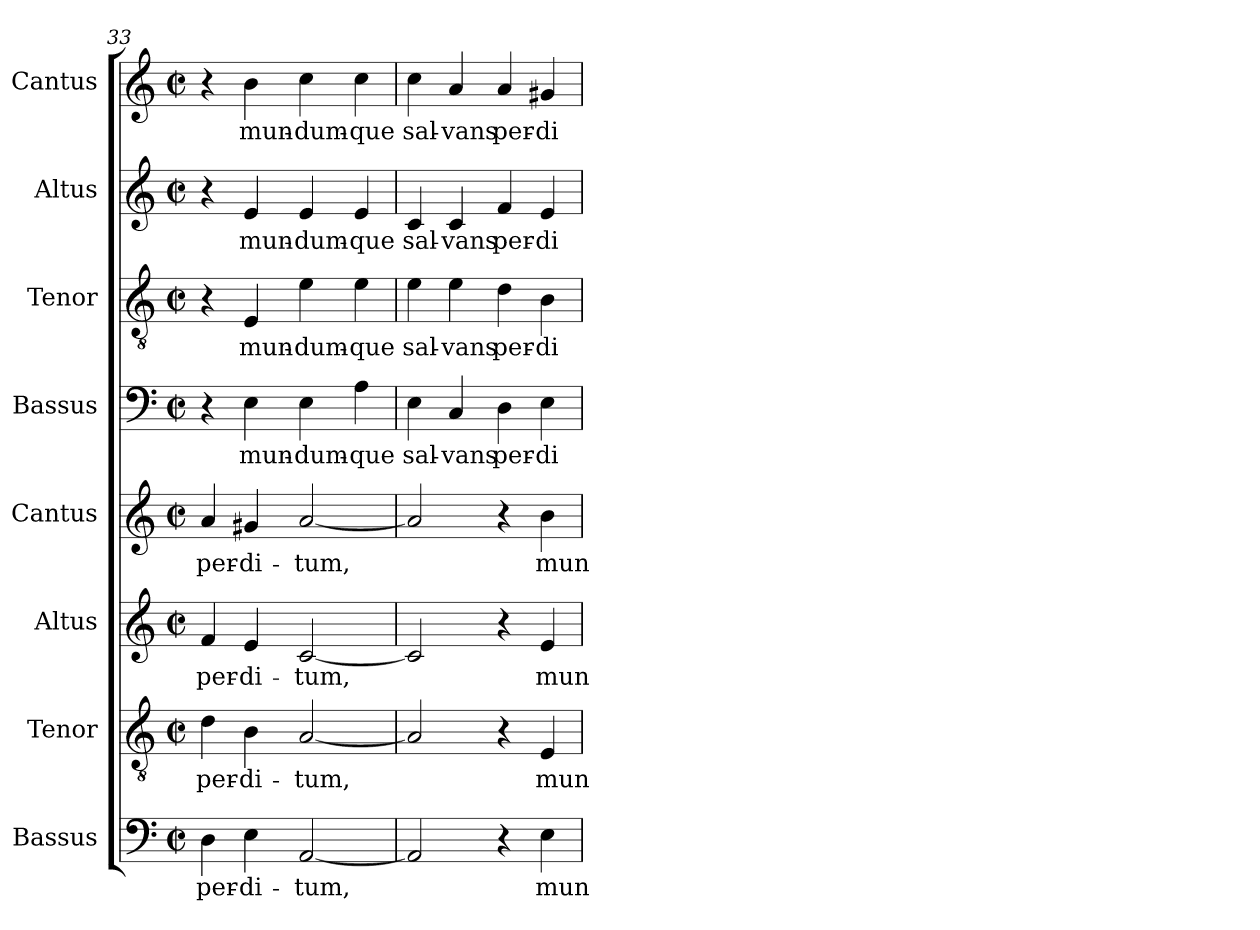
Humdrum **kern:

**kern	**text	**kern	**text	**kern	**text	**kern	**text	**kern	**text	**kern	**text	**kern	**text	**kern	**text
*part8	*part8	*part7	*part7	*part6	*part6	*part5	*part5	*part4	*part4	*part3	*part3	*part2	*part2	*part1	*part1
*staff8	*staff8	*staff7	*staff7	*staff6	*staff6	*staff5	*staff5	*staff4	*staff4	*staff3	*staff3	*staff2	*staff2	*staff1	*staff1
*I"Bassus	*	*I"Tenor	*	*I"Altus	*	*I"Cantus	*	*I"Bassus	*	*I"Tenor	*	*I"Altus	*	*I"Cantus	*
*I'B.	*	*I'T.	*	*I'A.	*	*I'S.	*	*I'B.	*	*I'T.	*	*I'A.	*	*I'S.	*
*clefF4	*	*clefGv2	*	*clefG2	*	*clefG2	*	*clefF4	*	*clefGv2	*	*clefG2	*	*clefG2	*
*	*	*ITrd7c12	*	*	*	*	*	*	*	*ITrd7c12	*	*	*	*	*
*k[]	*	*k[]	*	*k[]	*	*k[]	*	*k[]	*	*k[]	*	*k[]	*	*k[]	*
*C:	*	*C:	*	*C:	*	*C:	*	*C:	*	*C:	*	*C:	*	*C:	*
*M2/2	*	*M2/2	*	*M2/2	*	*M2/2	*	*M2/2	*	*M2/2	*	*M2/2	*	*M2/2	*
*met(c|)	*	*met(c|)	*	*met(c|)	*	*met(c|)	*	*met(c|)	*	*met(c|)	*	*met(c|)	*	*met(c|)	*
=33	=33	=33	=33	=33	=33	=33	=33	=33	=33	=33	=33	=33	=33	=33	=33
!	!LO:LY:b:color=#000000	!	!	!	!	!	!	!	!	!	!	!	!	!	!
!	!	!	!LO:LY:b:color=#000000	!	!	!	!	!	!	!	!	!	!	!	!
!	!	!	!	!	!LO:LY:b:color=#000000	!	!	!	!	!	!	!	!	!	!
!	!	!	!	!	!	!	!LO:LY:b:color=#000000	!	!	!	!	!	!	!	!
4Di\	per-	4Di\	per-	4fi/	per-	4ai/	per-	4r	.	4r	.	4r	.	4r	.
!	!LO:LY:b:color=#000000	!	!	!	!	!	!	!	!	!	!	!	!	!	!
!	!	!	!LO:LY:b:color=#000000	!	!	!	!	!	!	!	!	!	!	!	!
!	!	!	!	!	!LO:LY:b:color=#000000	!	!	!	!	!	!	!	!	!	!
!	!	!	!	!	!	!	!LO:LY:b:color=#000000	!	!	!	!	!	!	!	!
!	!	!	!	!	!	!	!	!	!LO:LY:b:color=#000000	!	!	!	!	!	!
!	!	!	!	!	!	!	!	!	!	!	!LO:LY:b:color=#000000	!	!	!	!
!	!	!	!	!	!	!	!	!	!	!	!	!	!LO:LY:b:color=#000000	!	!
!	!	!	!	!	!	!	!	!	!	!	!	!	!	!	!LO:LY:b:color=#000000
4Ei\	-di-	4BBi\	-di-	4ei/	-di-	4g#Xi/	-di-	4Ei\	mun-	4EEi/	mun-	4ei/	mun-	4bi\	mun-
!	!LO:LY:b:color=#000000	!	!	!	!	!	!	!	!	!	!	!	!	!	!
!	!	!	!LO:LY:b:color=#000000	!	!	!	!	!	!	!	!	!	!	!	!
!	!	!	!	!	!LO:LY:b:color=#000000	!	!	!	!	!	!	!	!	!	!
!	!	!	!	!	!	!	!LO:LY:b:color=#000000	!	!	!	!	!	!	!	!
!	!	!	!	!	!	!	!	!	!LO:LY:b:color=#000000	!	!	!	!	!	!
!	!	!	!	!	!	!	!	!	!	!	!LO:LY:b:color=#000000	!	!	!	!
!	!	!	!	!	!	!	!	!	!	!	!	!	!LO:LY:b:color=#000000	!	!
!	!	!	!	!	!	!	!	!	!	!	!	!	!	!	!LO:LY:b:color=#000000
[<2AAi/	-tum,	[<2AAi/	-tum,	[<2ci/	-tum,	[<2ai/	-tum,	4Ei\	-dum-	4Ei\	-dum-	4ei/	-dum-	4cci\	-dum-
!	!	!	!	!	!	!	!	!	!LO:LY:b:color=#000000	!	!	!	!	!	!
!	!	!	!	!	!	!	!	!	!	!	!LO:LY:b:color=#000000	!	!	!	!
!	!	!	!	!	!	!	!	!	!	!	!	!	!LO:LY:b:color=#000000	!	!
!	!	!	!	!	!	!	!	!	!	!	!	!	!	!	!LO:LY:b:color=#000000
.	.	.	.	.	.	.	.	4Ai\	-que	4Ei\	-que	4ei/	-que	4cci\	-que
=34	=34	=34	=34	=34	=34	=34	=34	=34	=34	=34	=34	=34	=34	=34	=34
!	!	!	!	!	!	!	!	!	!LO:LY:b:color=#000000	!	!	!	!	!	!
!	!	!	!	!	!	!	!	!	!	!	!LO:LY:b:color=#000000	!	!	!	!
!	!	!	!	!	!	!	!	!	!	!	!	!	!LO:LY:b:color=#000000	!	!
!	!	!	!	!	!	!	!	!	!	!	!	!	!	!	!LO:LY:b:color=#000000
2AAi/]	.	2AAi/]	.	2ci/]	.	2ai/]	.	4Ei\	sal-	4Ei\	sal-	4ci/	sal-	4cci\	sal-
!	!	!	!	!	!	!	!	!	!LO:LY:b:color=#000000	!	!	!	!	!	!
!	!	!	!	!	!	!	!	!	!	!	!LO:LY:b:color=#000000	!	!	!	!
!	!	!	!	!	!	!	!	!	!	!	!	!	!LO:LY:b:color=#000000	!	!
!	!	!	!	!	!	!	!	!	!	!	!	!	!	!	!LO:LY:b:color=#000000
.	.	.	.	.	.	.	.	4Ci/	-vans	4Ei\	-vans	4ci/	-vans	4ai/	-vans
!	!	!	!	!	!	!	!	!	!LO:LY:b:color=#000000	!	!	!	!	!	!
!	!	!	!	!	!	!	!	!	!	!	!LO:LY:b:color=#000000	!	!	!	!
!	!	!	!	!	!	!	!	!	!	!	!	!	!LO:LY:b:color=#000000	!	!
!	!	!	!	!	!	!	!	!	!	!	!	!	!	!	!LO:LY:b:color=#000000
4r	.	4r	.	4r	.	4r	.	4Di\	per-	4Di\	per-	4fi/	per-	4ai/	per-
!	!LO:LY:b:color=#000000	!	!	!	!	!	!	!	!	!	!	!	!	!	!
!	!	!	!LO:LY:b:color=#000000	!	!	!	!	!	!	!	!	!	!	!	!
!	!	!	!	!	!LO:LY:b:color=#000000	!	!	!	!	!	!	!	!	!	!
!	!	!	!	!	!	!	!LO:LY:b:color=#000000	!	!	!	!	!	!	!	!
!	!	!	!	!	!	!	!	!	!LO:LY:b:color=#000000	!	!	!	!	!	!
!	!	!	!	!	!	!	!	!	!	!	!LO:LY:b:color=#000000	!	!	!	!
!	!	!	!	!	!	!	!	!	!	!	!	!	!LO:LY:b:color=#000000	!	!
!	!	!	!	!	!	!	!	!	!	!	!	!	!	!	!LO:LY:b:color=#000000
4Ei\	mun-	4EEi/	mun-	4ei/	mun-	4bi\	mun-	4Ei\	-di-	4BBi\	-di-	4ei/	-di-	4g#Xi/	-di-
=	=	=	=	=	=	=	=	=	=	=	=	=	=	=	=
*-	*-	*-	*-	*-	*-	*-	*-	*-	*-	*-	*-	*-	*-	*-	*-
